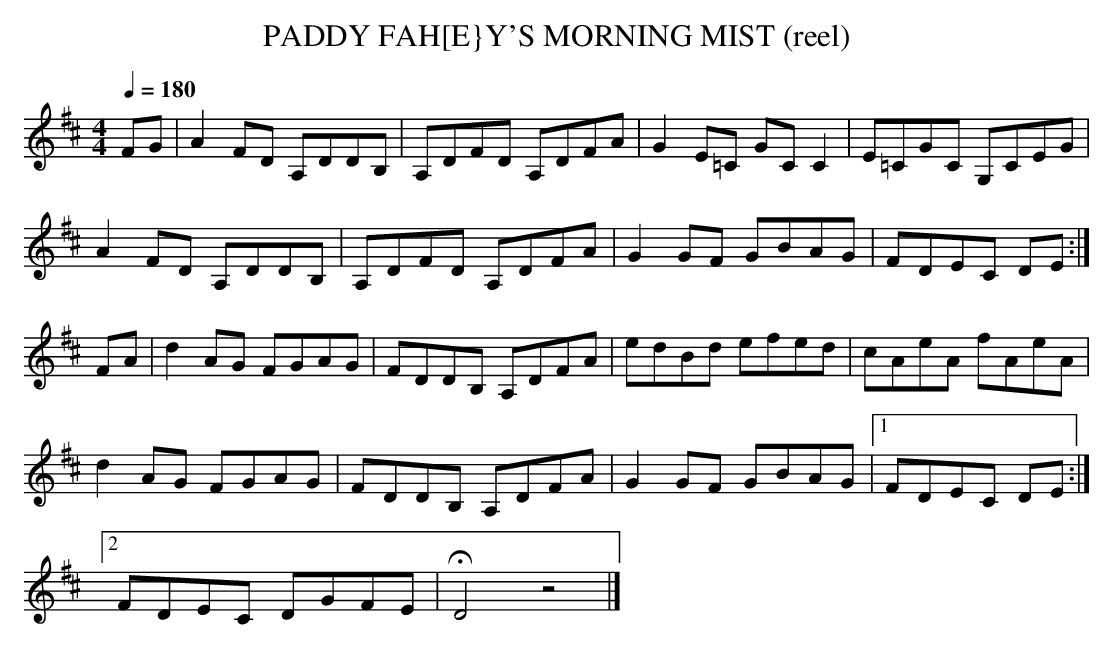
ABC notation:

X:1
T:PADDY FAH[E}Y'S MORNING MIST (reel)
Q:1/4=180
M:4/4
K:D
FG|A2FD A,DDB,|A,DFD A,DFA|G2 E=C GC C2|E=CGC G,CEG|
A2 FD A,DDB,|A,DFD A,DFA|G2GF GBAG|FDEC DE :|
FA|d2 AG FGAG|FDDB, A,DFA|edBd efed|cAeA fAeA|
d2 AG FGAG|FDDB, A,DFA|G2GF GBAG|1 FDEC DE :|
[2 FDEC DGFE|HD4z4|]
